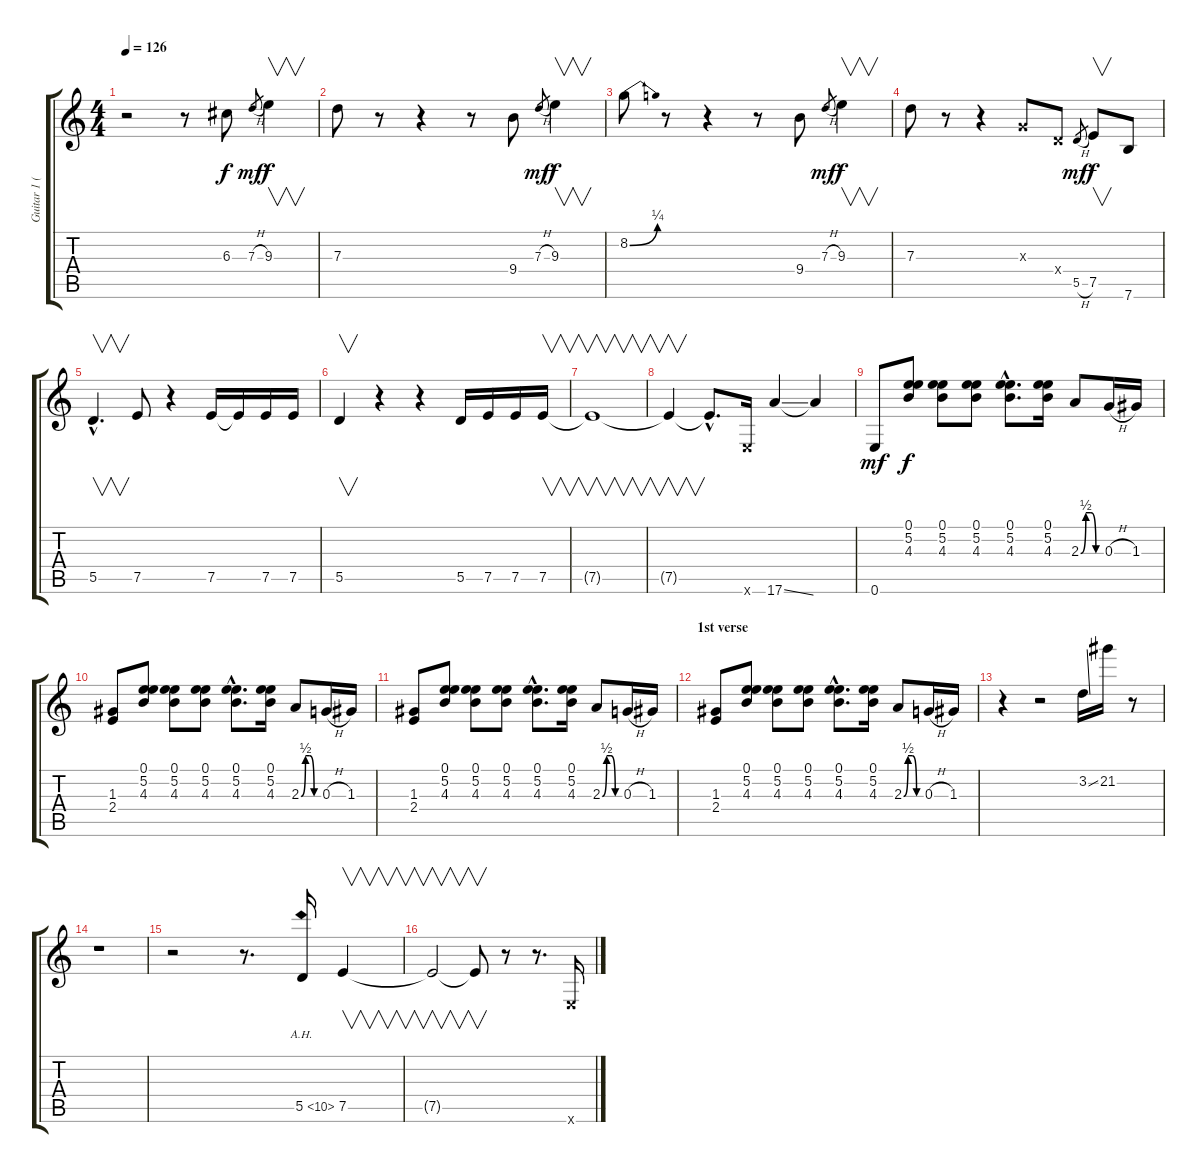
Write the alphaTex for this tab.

\track ("Guitar 1 (Standard Tuning)" "Guitar 1 (") {instrument distortionguitar}
\staff {score tabs}
\tuning (E4 B3 G3 D3 A2 E2) {hide}
\ts (4 4)
\tempo 126
\clef g2
\ks c
r.2{dy f instrument distortionguitar} r.8 6.3.8 7.3{h}.8{gr dy mf} 9.3.4{v dy f} |
7.3.8 r.8 r.4 r.8 9.4.8 7.3{h}.8{gr dy mf} 9.3.4{v dy f} |
8.2{be (bend 0 0 60 1)}.8 r.8 r.4 r.8 9.4.8 7.3{h}.8{gr dy mf} 9.3.4{v dy f} |
7.3.8 r.8 r.4 0.3{x}.8 0.4{x}.8 5.5{h}.8{gr dy mf} 7.5.8{v dy f} 7.6.8 |
5.5{hac}.4{v d} 7.5.8 r.4 7.5.16 7.5{t}.16 7.5.16 7.5.16 |
5.5.4{v} r.4 r.4 5.5.16 7.5.16 7.5.16 7.5.16{v} |
7.5{t}.1{v} |
7.5{t}.4{v} 7.5{hac t}.8{d} 0.6{x}.16 17.6{ss}.4 17.6{t}.4 |
0.6.8{dy mf} (0.1 5.2 4.3).8{dy f} (0.1 5.2 4.3).8 (0.1 5.2 4.3).8 (0.1{hac} 5.2{hac} 4.3{hac}).8{d} (0.1 5.2 4.3).16 2.3{be (custom 0 0 15 2 30 2 45 0 60 0)}.8 0.3{h}.16 1.3.16 |
(1.3 2.4).8 (0.1 5.2 4.3).8 (0.1 5.2 4.3).8 (0.1 5.2 4.3).8 (0.1{hac} 5.2{hac} 4.3{hac}).8{d} (0.1 5.2 4.3).16 2.3{be (custom 0 0 15 2 30 2 45 0 60 0)}.8 0.3{h}.16 1.3.16 |
(1.3 2.4).8 (0.1 5.2 4.3).8 (0.1 5.2 4.3).8 (0.1 5.2 4.3).8 (0.1{hac} 5.2{hac} 4.3{hac}).8{d} (0.1 5.2 4.3).16 2.3{be (custom 0 0 15 2 30 2 45 0 60 0)}.8 0.3{h}.16 1.3.16 |
\section ("" "1st verse")
(1.3 2.4).8 (0.1 5.2 4.3).8 (0.1 5.2 4.3).8 (0.1 5.2 4.3).8 (0.1{hac} 5.2{hac} 4.3{hac}).8{d} (0.1 5.2 4.3).16 2.3{be (custom 0 0 15 2 30 2 45 0 60 0)}.8 0.3{h}.16 1.3.16 |
r.4 r.2 3.2{ss}.16 21.2.16 r.8 |
r.1 |
r.2 r.8{d} 5.5{ah 5}.16 7.5.4{v} |
7.5{t}.2{v} 7.5{t}.8{v} r.8 r.8{d} 0.6{x}.16
